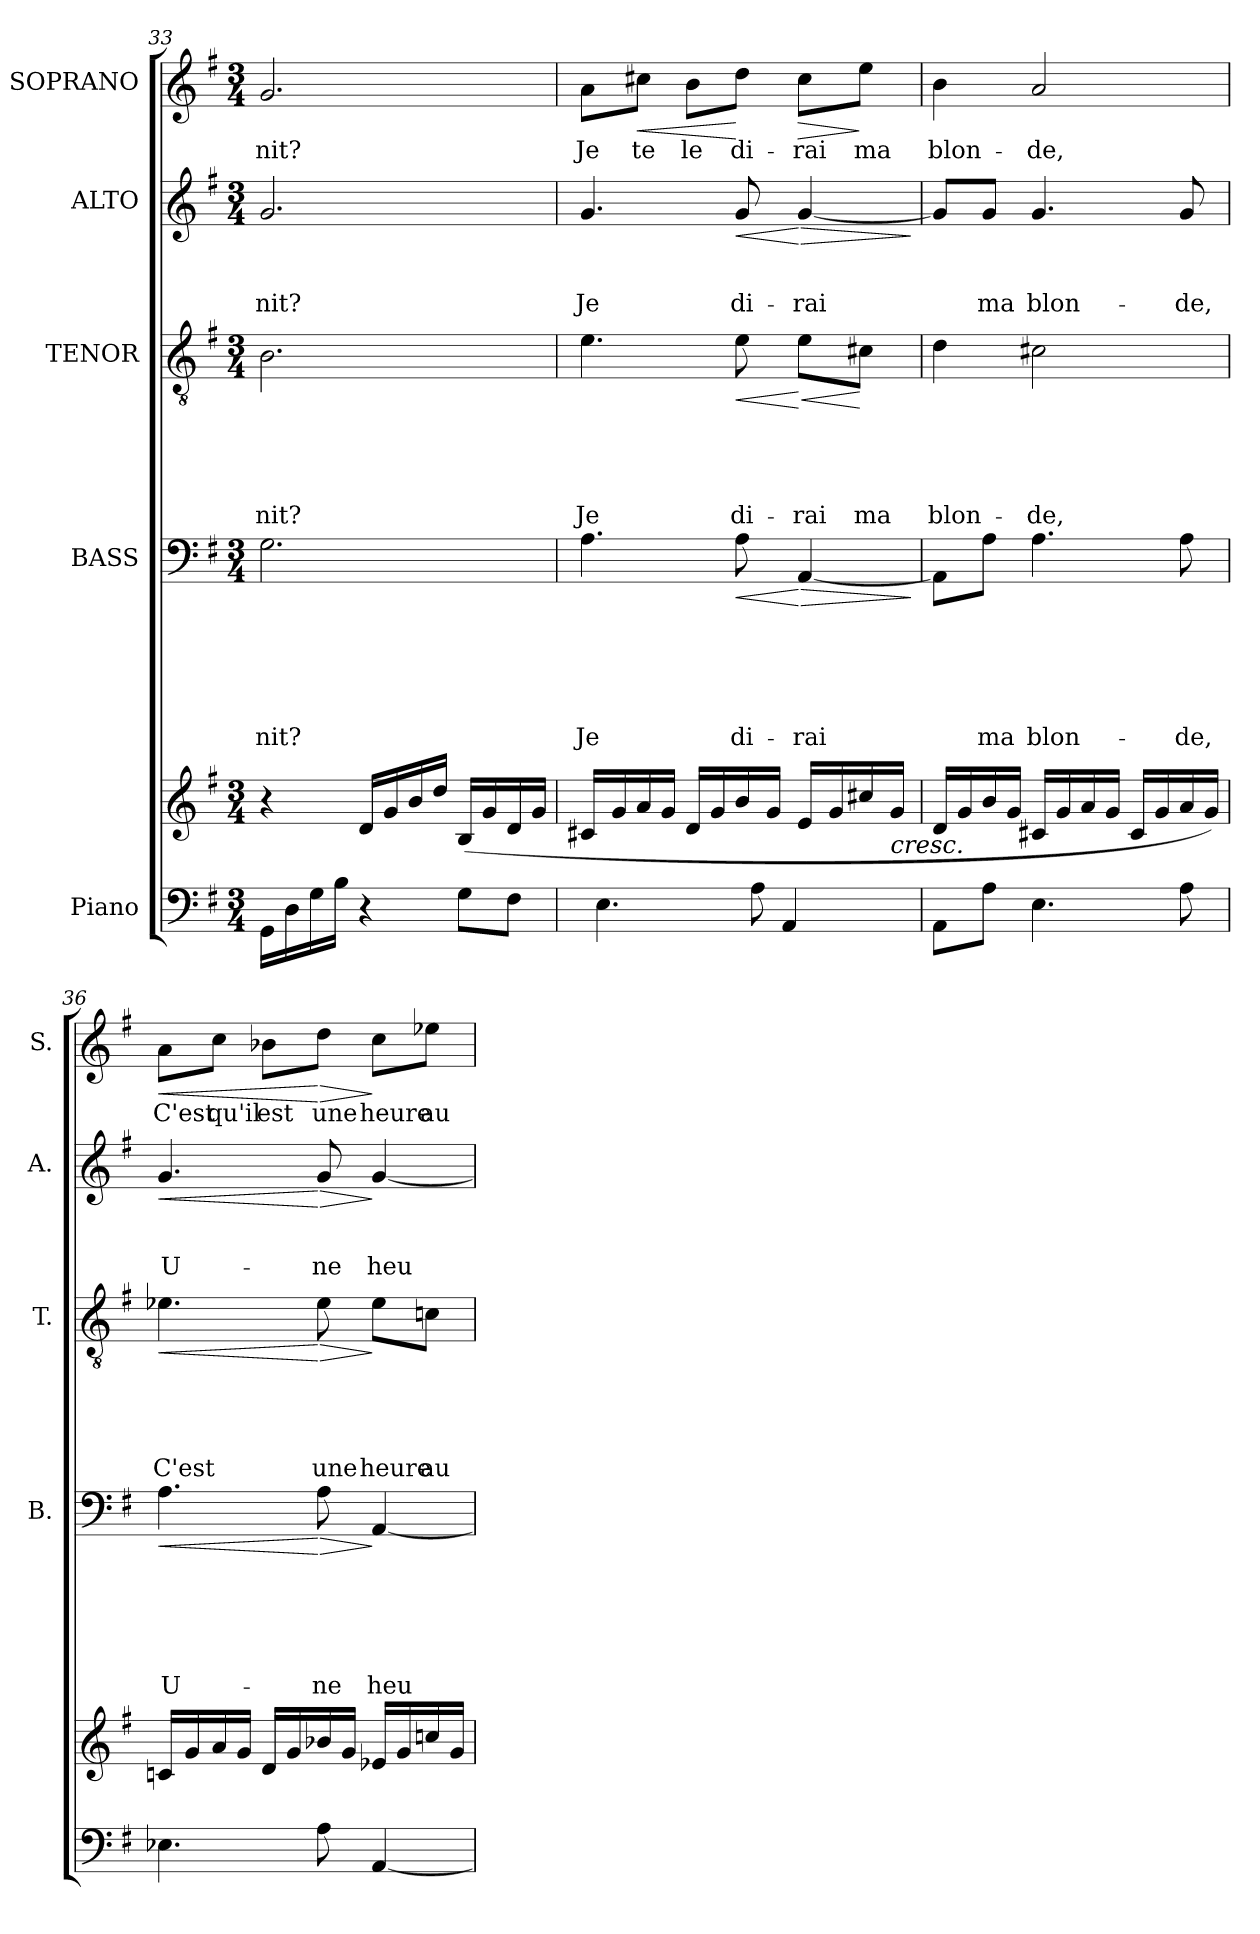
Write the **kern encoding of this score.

**kern	**kern	**dynam	**kern	**text	**text	**text	**text	**text	**text	**dynam	**kern	**text	**text	**text	**text	**text	**dynam	**kern	**text	**text	**text	**dynam	**kern	**text	**dynam
*part5	*part5	*part5	*part4	*part4	*part4	*part4	*part4	*part4	*part4	*part4	*part3	*part3	*part3	*part3	*part3	*part3	*part3	*part2	*part2	*part2	*part2	*part2	*part1	*part1	*part1
*staff6	*staff5	*staff5/6	*staff4	*staff4	*staff4	*staff4	*staff4	*staff4	*staff4	*staff4	*staff3	*staff3	*staff3	*staff3	*staff3	*staff3	*staff3	*staff2	*staff2	*staff2	*staff2	*staff2	*staff1	*staff1	*staff1
*I"Piano	*	*	*I"BASS	*	*	*	*	*	*	*	*I"TENOR	*	*	*	*	*	*	*I"ALTO	*	*	*	*	*I"SOPRANO	*	*
*	*	*	*I'B.	*	*	*	*	*	*	*	*I'T.	*	*	*	*	*	*	*I'A.	*	*	*	*	*I'S.	*	*
*clefF4	*clefG2	*	*clefF4	*	*	*	*	*	*	*	*clefGv2	*	*	*	*	*	*	*clefG2	*	*	*	*	*clefG2	*	*
*k[f#]	*k[f#]	*	*k[f#]	*	*	*	*	*	*	*	*k[f#]	*	*	*	*	*	*	*k[f#]	*	*	*	*	*k[f#]	*	*
*G:	*G:	*	*G:	*	*	*	*	*	*	*	*G:	*	*	*	*	*	*	*G:	*	*	*	*	*G:	*	*
*M3/4	*M3/4	*	*M3/4	*	*	*	*	*	*	*	*M3/4	*	*	*	*	*	*	*M3/4	*	*	*	*	*M3/4	*	*
=33	=33	=33	=33	=33	=33	=33	=33	=33	=33	=33	=33	=33	=33	=33	=33	=33	=33	=33	=33	=33	=33	=33	=33	=33	=33
!	!	!	!	!	!	!	!	!	!LO:LY:b	!	!	!	!	!	!	!LO:LY:b	!	!	!	!	!LO:LY:b	!	!	!LO:LY:b	!
16GG\LL	4r	.	2.G\	.	.	.	.	.	-nit?	.	2.B\	.	.	.	.	-nit?	.	2.g/	.	.	-nit?	.	2.g/	-nit?	.
16D\	.	.	.	.	.	.	.	.	.	.	.	.	.	.	.	.	.	.	.	.	.	.	.	.	.
16G\	.	.	.	.	.	.	.	.	.	.	.	.	.	.	.	.	.	.	.	.	.	.	.	.	.
16B\JJ	.	.	.	.	.	.	.	.	.	.	.	.	.	.	.	.	.	.	.	.	.	.	.	.	.
4r	16d/LL	.	.	.	.	.	.	.	.	.	.	.	.	.	.	.	.	.	.	.	.	.	.	.	.
.	16g/	.	.	.	.	.	.	.	.	.	.	.	.	.	.	.	.	.	.	.	.	.	.	.	.
.	16b/	.	.	.	.	.	.	.	.	.	.	.	.	.	.	.	.	.	.	.	.	.	.	.	.
.	16dd/JJ	.	.	.	.	.	.	.	.	.	.	.	.	.	.	.	.	.	.	.	.	.	.	.	.
8G\L	(<16B/LL	.	.	.	.	.	.	.	.	.	.	.	.	.	.	.	.	.	.	.	.	.	.	.	.
.	16g/	.	.	.	.	.	.	.	.	.	.	.	.	.	.	.	.	.	.	.	.	.	.	.	.
8F#\J	16d/	.	.	.	.	.	.	.	.	.	.	.	.	.	.	.	.	.	.	.	.	.	.	.	.
.	16g/JJ	.	.	.	.	.	.	.	.	.	.	.	.	.	.	.	.	.	.	.	.	.	.	.	.
=34	=34	=34	=34	=34	=34	=34	=34	=34	=34	=34	=34	=34	=34	=34	=34	=34	=34	=34	=34	=34	=34	=34	=34	=34	=34
*^	*^	*	*	*	*	*	*	*	*	*	*	*	*	*	*	*	*	*	*	*	*	*	*	*	*
*	*^	*	*	*	*	*	*	*	*	*	*	*	*	*	*	*	*	*	*	*	*	*	*	*	*	*	*
!	!	!	!	!	!	!	!	!	!	!	!	!LO:LY:b	!	!	!	!	!	!	!LO:LY:b	!	!	!	!	!LO:LY:b	!	!	!LO:LY:b	!
32ryy	32ryy	32ryy	16c#X/LL	32ryy	.	4.A\	.	.	.	.	.	Je	.	4.e\	.	.	.	.	Je	.	4.g/	.	.	Je	.	8a\L	Je	.
4.E\	4.ryy	4..ryy	.	4.ryy	.	.	.	.	.	.	.	.	.	.	.	.	.	.	.	.	.	.	.	.	.	.	.	.
.	.	.	16g/	.	.	.	.	.	.	.	.	.	.	.	.	.	.	.	.	.	.	.	.	.	.	.	.	.
!	!	!	!	!	!	!	!	!	!	!	!	!	!	!	!	!	!	!	!	!	!	!	!	!	!	!	!LO:LY:b	!LO:HP:b
.	.	.	16a/	.	.	.	.	.	.	.	.	.	.	.	.	.	.	.	.	.	.	.	.	.	.	8cc#X\J	te	<
.	.	.	16g/JJ	.	.	.	.	.	.	.	.	.	.	.	.	.	.	.	.	.	.	.	.	.	.	.	.	.
!	!	!	!	!	!	!	!	!	!	!	!	!	!	!	!	!	!	!	!	!	!	!	!	!	!	!	!LO:LY:b	!
.	.	.	16d/LL	.	.	.	.	.	.	.	.	.	.	.	.	.	.	.	.	.	.	.	.	.	.	8b\L	le	.
.	.	.	16g/	.	.	.	.	.	.	.	.	.	.	.	.	.	.	.	.	.	.	.	.	.	.	.	.	.
!	!	!	!	!	!	!	!	!	!	!	!	!LO:LY:b	!LO:HP:b	!	!	!	!	!	!LO:LY:b	!LO:HP:b	!	!	!	!LO:LY:b	!LO:HP:b	!	!LO:LY:b	!
.	.	.	16b/	.	.	8A\	.	.	.	.	.	di-	<	8e\	.	.	.	.	di-	<	8g/	.	.	di-	<	8dd\J	di-	[
32ryy	8A\	.	.	4ryy	[	.	.	.	.	.	.	.	.	.	.	.	.	.	.	.	.	.	.	.	.	.	.	.
4ryy	.	.	16g/JJ	.	.	.	.	.	.	.	.	.	.	.	.	.	.	.	.	.	.	.	.	.	.	.	.	.
.	.	4AA/	.	.	.	.	.	.	.	.	.	.	.	.	.	.	.	.	.	.	.	.	.	.	.	.	.	.
!	!	!	!	!	!	!	!	!	!	!	!	!LO:LY:b	!LO:HP:n=1:b	!	!	!	!	!	!LO:LY:b	!LO:HP:n=1:b	!	!	!	!LO:LY:b	!LO:HP:n=1:b	!	!LO:LY:b	!LO:HP:b
.	.	.	16e/LL	.	.	[<4AA/	.	.	.	.	.	-rai	[ >	8e\L	.	.	.	.	-rai	[ <	[<4g/	.	.	-rai	[ >	8cc#\L	-rai	>
.	8..ryy	.	.	.	.	.	.	.	.	.	.	.	.	.	.	.	.	.	.	.	.	.	.	.	.	.	.	.
.	.	.	16g/	.	.	.	.	.	.	.	.	.	.	.	.	.	.	.	.	.	.	.	.	.	.	.	.	.
!	!	!	!	!	!	!	!	!	!	!	!	!	!	!	!	!	!	!	!LO:LY:b	!	!	!	!	!	!	!	!LO:LY:b	!
.	.	.	16cc#X/	.	.	.	.	.	.	.	.	.	.	8c#X\J	.	.	.	.	ma	[	.	.	.	.	.	8ee\J	ma	]
.	.	.	.	16.ryy	.	.	.	.	.	.	.	.	.	.	.	.	.	.	.	.	.	.	.	.	.	.	.	.
!	!	!	!	!	!LO:HP:b	!	!	!	!	!	!	!	!	!	!	!	!	!	!	!	!	!	!	!	!	!	!	!
16ryy	.	.	16g/JJ	.	<	.	.	.	.	.	.	.	.	.	.	.	.	.	.	.	.	.	.	.	.	.	.	.
.	.	32ryy	.	.	.	.	.	.	.	.	.	.	.	.	.	.	.	.	.	.	.	.	.	.	.	.	.	.
*v	*v	*v	*	*	*	*	*	*	*	*	*	*	*	*	*	*	*	*	*	*	*	*	*	*	*	*	*	*
*	*v	*v	*	*	*	*	*	*	*	*	*	*	*	*	*	*	*	*	*	*	*	*	*	*	*	*
.	.	.	.	.	.	.	.	.	.	]	.	.	.	.	.	.	.	.	.	.	.	]	.	.	.
=35	=35	=35	=35	=35	=35	=35	=35	=35	=35	=35	=35	=35	=35	=35	=35	=35	=35	=35	=35	=35	=35	=35	=35	=35	=35
!	!	!	!	!	!	!	!	!	!	!	!	!	!	!	!	!LO:LY:b	!	!	!	!	!	!	!	!LO:LY:b	!
8AA\L	16d/LL	.	8AA\L]	.	.	.	.	.	.	.	4d\	.	.	.	.	blon-	.	8g/L]	.	.	.	.	4b\	blon-	.
.	16g/	.	.	.	.	.	.	.	.	.	.	.	.	.	.	.	.	.	.	.	.	.	.	.	.
!	!	!	!	!	!	!	!	!	!LO:LY:b	!	!	!	!	!	!	!	!	!	!	!	!LO:LY:b	!	!	!	!
8A\J	16b/	.	8A\J	.	.	.	.	.	ma	.	.	.	.	.	.	.	.	8g/J	.	.	ma	.	.	.	.
.	16g/JJ	.	.	.	.	.	.	.	.	.	.	.	.	.	.	.	.	.	.	.	.	.	.	.	.
!	!	!	!	!	!	!	!	!	!LO:LY:b	!	!	!	!	!	!	!LO:LY:b	!	!	!	!	!LO:LY:b	!	!	!LO:LY:b	!
4.E\	16c#X/LL	.	4.A\	.	.	.	.	.	blon-	.	2c#X\	.	.	.	.	-de,	.	4.g/	.	.	blon-	.	2a/	-de,	.
.	16g/	.	.	.	.	.	.	.	.	.	.	.	.	.	.	.	.	.	.	.	.	.	.	.	.
.	16a/	.	.	.	.	.	.	.	.	.	.	.	.	.	.	.	.	.	.	.	.	.	.	.	.
.	16g/JJ	.	.	.	.	.	.	.	.	.	.	.	.	.	.	.	.	.	.	.	.	.	.	.	.
.	16c#/LL	.	.	.	.	.	.	.	.	.	.	.	.	.	.	.	.	.	.	.	.	.	.	.	.
.	16g/	.	.	.	.	.	.	.	.	.	.	.	.	.	.	.	.	.	.	.	.	.	.	.	.
!	!	!	!	!	!	!	!	!	!LO:LY:b	!	!	!	!	!	!	!	!	!	!	!	!LO:LY:b	!	!	!	!
8A\	16a/	.	8A\	.	.	.	.	.	-de,	.	.	.	.	.	.	.	.	8g/	.	.	-de,	.	.	.	.
.	16g/JJ)	.	.	.	.	.	.	.	.	.	.	.	.	.	.	.	.	.	.	.	.	.	.	.	.
!!LO:PB:g=z
=36	=36	=36	=36	=36	=36	=36	=36	=36	=36	=36	=36	=36	=36	=36	=36	=36	=36	=36	=36	=36	=36	=36	=36	=36	=36
!	!	!	!	!	!	!	!	!	!LO:LY:b	!LO:HP:b	!	!	!	!	!	!LO:LY:b	!LO:HP:b	!	!	!	!LO:LY:b	!LO:HP:b	!	!LO:LY:b	!LO:HP:b
4.E-X\	16cn/LL	.	4.A\	.	.	.	.	.	U-	<	4.e-X\	.	.	.	.	C'est	<	4.g/	.	.	U-	<	8a\L	C'est	<
.	16g/	.	.	.	.	.	.	.	.	.	.	.	.	.	.	.	.	.	.	.	.	.	.	.	.
!	!	!	!	!	!	!	!	!	!	!	!	!	!	!	!	!	!	!	!	!	!	!	!	!LO:LY:b	!
.	16a/	.	.	.	.	.	.	.	.	.	.	.	.	.	.	.	.	.	.	.	.	.	8cc\J	qu'il	.
.	16g/JJ	.	.	.	.	.	.	.	.	.	.	.	.	.	.	.	.	.	.	.	.	.	.	.	.
!	!	!	!	!	!	!	!	!	!	!	!	!	!	!	!	!	!	!	!	!	!	!	!	!LO:LY:b	!
.	16d/LL	.	.	.	.	.	.	.	.	.	.	.	.	.	.	.	.	.	.	.	.	.	8b-X\L	est	.
.	16g/	.	.	.	.	.	.	.	.	.	.	.	.	.	.	.	.	.	.	.	.	.	.	.	.
!	!	!	!	!	!	!	!	!	!LO:LY:b	!LO:HP:n=1:b	!	!	!	!	!	!LO:LY:b	!LO:HP:n=1:b	!	!	!	!LO:LY:b	!LO:HP:n=1:b	!	!LO:LY:b	!LO:HP:n=1:b
8A\	16b-X/	.	8A\	.	.	.	.	.	-ne	[ >	8e-\	.	.	.	.	une	[ >	8g/	.	.	-ne	[ >	8dd\J	une	[ >
.	16g/JJ	.	.	.	.	.	.	.	.	.	.	.	.	.	.	.	.	.	.	.	.	.	.	.	.
!	!	!	!	!	!	!	!	!	!LO:LY:b	!	!	!	!	!	!	!LO:LY:b	!	!	!	!	!LO:LY:b	!	!	!LO:LY:b	!
[<4AA/	16e-X/LL	.	[<4AA/	.	.	.	.	.	heu-	]	8e-\L	.	.	.	.	heure	]	[<4g/	.	.	heu-	]	8cc\L	heure	]
.	16g/	.	.	.	.	.	.	.	.	.	.	.	.	.	.	.	.	.	.	.	.	.	.	.	.
!	!	!	!	!	!	!	!	!	!	!	!	!	!	!	!	!LO:LY:b	!	!	!	!	!	!	!	!LO:LY:b	!
.	16ccn/	.	.	.	.	.	.	.	.	.	8cn\J	.	.	.	.	au	.	.	.	.	.	.	8ee-X\J	au	.
.	16g/JJ	.	.	.	.	.	.	.	.	.	.	.	.	.	.	.	.	.	.	.	.	.	.	.	.
=	=	=	=	=	=	=	=	=	=	=	=	=	=	=	=	=	=	=	=	=	=	=	=	=	=
*-	*-	*-	*-	*-	*-	*-	*-	*-	*-	*-	*-	*-	*-	*-	*-	*-	*-	*-	*-	*-	*-	*-	*-	*-	*-
